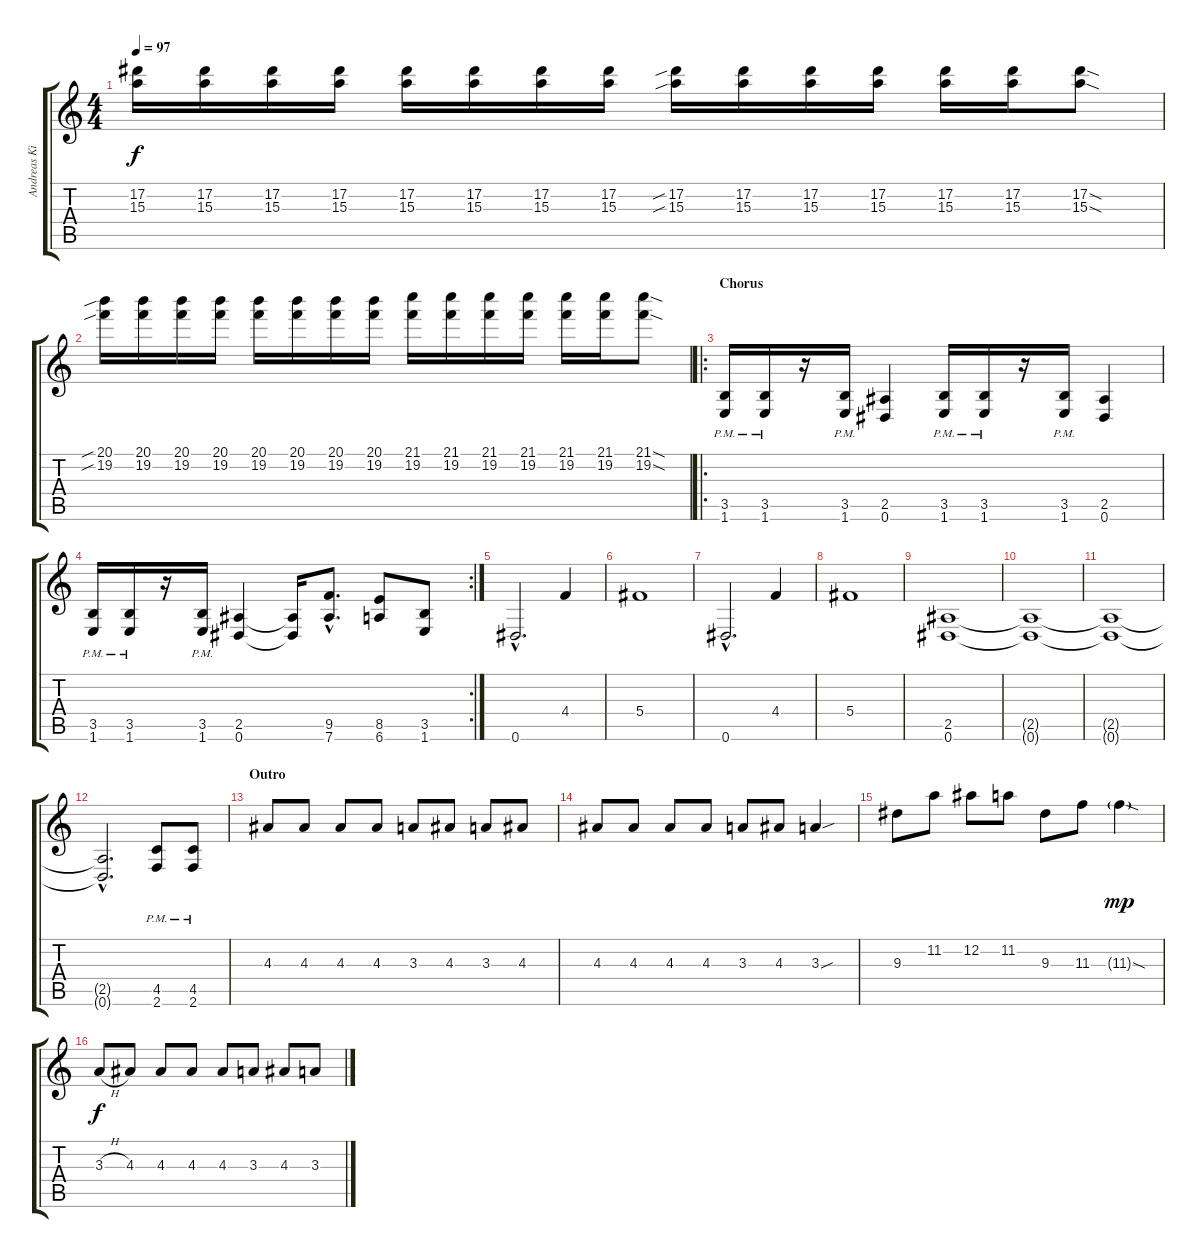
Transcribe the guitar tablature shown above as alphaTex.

\track ("Andreas Kisser" "Andreas Ki") {instrument distortionguitar}
\staff {score tabs}
\tuning (Eb4 Bb3 Gb3 Db3 Ab2 Eb2) {hide}
\ts (4 4)
\tempo 97
\clef g2
\ks c
(17.2 15.3).16{dy f} (17.2 15.3).16 (17.2 15.3).16 (17.2 15.3).16 (17.2 15.3).16 (17.2 15.3).16 (17.2 15.3).16 (17.2 15.3).16 (17.2{sib} 15.3{sib}).16 (17.2 15.3).16 (17.2 15.3).16 (17.2 15.3).16 (17.2 15.3).16 (17.2 15.3).16 (17.2{sod} 15.3{sod}).8 |
(20.1{sib} 19.2{sib}).16 (20.1 19.2).16 (20.1 19.2).16 (20.1 19.2).16 (20.1 19.2).16 (20.1 19.2).16 (20.1 19.2).16 (20.1 19.2).16 (21.1 19.2).16 (21.1 19.2).16 (21.1 19.2).16 (21.1 19.2).16 (21.1 19.2).16 (21.1 19.2).16 (21.1{sod} 19.2{sod}).8 |
\ro
\section ("" "Chorus")
(3.5{pm} 1.6{pm}).16 (3.5{pm} 1.6{pm}).16 r.16 (3.5{pm} 1.6{pm}).16 (2.5 0.6).4 (3.5{pm} 1.6{pm}).16 (3.5{pm} 1.6{pm}).16 r.16 (3.5{pm} 1.6{pm}).16 (2.5 0.6).4 |
\rc 2
(3.5{pm} 1.6{pm}).16 (3.5{pm} 1.6{pm}).16 r.16 (3.5{pm} 1.6{pm}).16 (2.5 0.6).4 (2.5{t} 0.6{t}).16 (9.5{hac} 7.6{hac}).8{d} (8.5 6.6).8 (3.5 1.6).8 |
0.6{hac}.2{d} 4.4.4 |
5.4.1 |
0.6{hac}.2{d} 4.4.4 |
5.4.1 |
(2.5 0.6).1 |
(2.5{t} 0.6{t}).1 |
(2.5{t} 0.6{t}).1 |
(2.5{hac t} 0.6{hac t}).2{d} (4.5{pm} 2.6{pm}).8 (4.5{pm} 2.6{pm}).8 |
\section ("" "Outro")
4.3.8 4.3.8 4.3.8 4.3.8 3.3.8 4.3.8 3.3.8 4.3.8 |
4.3.8 4.3.8 4.3.8 4.3.8 3.3.8 4.3.8 3.3{sou}.4 |
9.3.8 11.2.8 12.2.8 11.2.8 9.3.8 11.3.8 11.3{sod g}.4{dy mp} |
3.3{h}.8{dy f} 4.3.8 4.3.8 4.3.8 4.3.8 3.3.8 4.3.8 3.3.8
